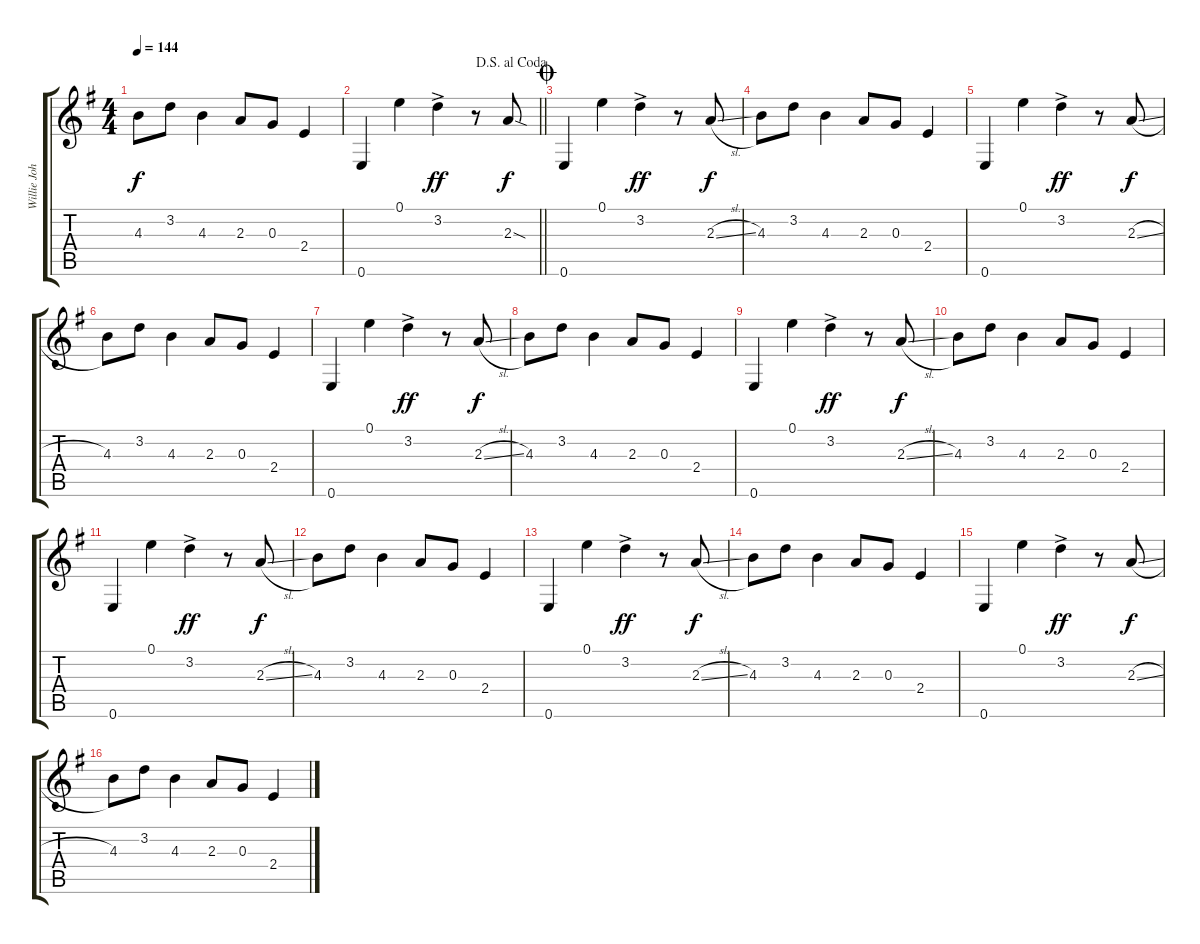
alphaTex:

\track ("Willie Johnson - Electric Guitar" "Willie Joh") {instrument electricguitarclean}
\staff {score tabs}
\tuning (E4 B3 G3 D3 A2 E2) {hide}
\ts (4 4)
\tempo 144
\clef g2
\ks g
4.3.8{dy f} 3.2.8 4.3.4 2.3.8 0.3.8 2.4.4 |
\jump dalsegnoalcoda
\barLineRight lightlight
0.6.4 0.1.4 3.2{ac}.4{dy ff} r.8 2.3{sod}.8{dy f} |
\jump coda
0.6.4 0.1.4 3.2{ac}.4{dy ff} r.8 2.3{sl}.8{dy f} |
4.3.8 3.2.8 4.3.4 2.3.8 0.3.8 2.4.4 |
0.6.4 0.1.4 3.2{ac}.4{dy ff} r.8 2.3{sl}.8{dy f} |
4.3.8 3.2.8 4.3.4 2.3.8 0.3.8 2.4.4 |
0.6.4 0.1.4 3.2{ac}.4{dy ff} r.8 2.3{sl}.8{dy f} |
4.3.8 3.2.8 4.3.4 2.3.8 0.3.8 2.4.4 |
0.6.4 0.1.4 3.2{ac}.4{dy ff} r.8 2.3{sl}.8{dy f} |
4.3.8 3.2.8 4.3.4 2.3.8 0.3.8 2.4.4 |
0.6.4 0.1.4 3.2{ac}.4{dy ff} r.8 2.3{sl}.8{dy f} |
4.3.8 3.2.8 4.3.4 2.3.8 0.3.8 2.4.4 |
0.6.4 0.1.4 3.2{ac}.4{dy ff} r.8 2.3{sl}.8{dy f} |
4.3.8 3.2.8 4.3.4 2.3.8 0.3.8 2.4.4 |
0.6.4 0.1.4 3.2{ac}.4{dy ff} r.8 2.3{sl}.8{dy f} |
4.3.8 3.2.8 4.3.4 2.3.8 0.3.8 2.4.4
